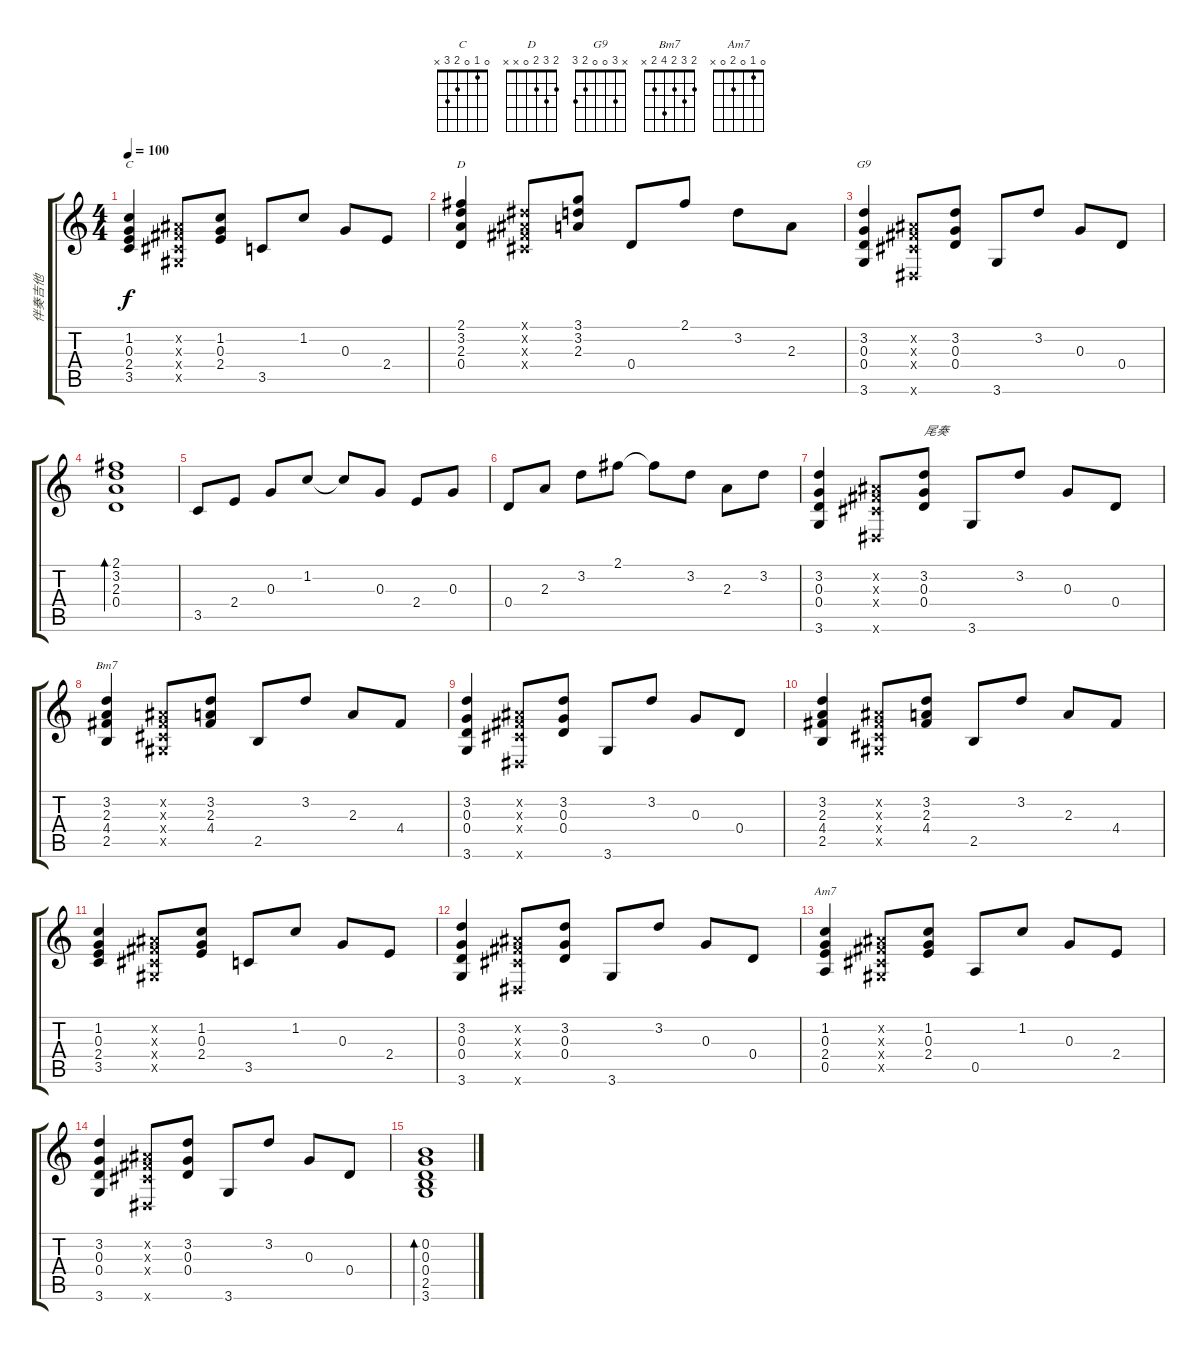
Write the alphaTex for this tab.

\track ("伴奏吉他" "伴奏吉他") {instrument acousticguitarnylon}
\staff {score tabs}
\tuning (E4 B3 G3 D3 A2 E2) {hide}
\chord ("C" 0 1 0 2 3 x)
\chord ("D" 2 3 2 0 x x)
\chord ("G9" x 3 0 0 2 3)
\chord ("Bm7" 2 3 2 4 2 x)
\chord ("Am7" 0 1 0 2 0 x)
\ts (4 4)
\tempo 100
\clef g2
\ks c
(1.2 0.3 2.4 3.5).4{ch "C" dy f} (-1.2{x} -1.3{x} -1.4{x} -1.5{x}).8 (1.2 0.3 2.4).8 3.5.8 1.2.8 0.3.8 2.4.8 |
(2.1 3.2 2.3 0.4).4{ch "D"} (-1.1{x} -1.2{x} -1.3{x} -1.4{x}).8 (3.1 3.2 2.3).8 0.4.8 2.1.8 3.2.8 2.3.8 |
(3.2 0.3 0.4 3.6).4{ch "G9"} (-1.2{x} -1.3{x} -1.4{x} -1.6{x}).8 (3.2 0.3 0.4).8 3.6.8 3.2.8 0.3.8 0.4.8 |
(2.1 3.2 2.3 0.4).1{bd 240} |
3.5.8 2.4.8 0.3.8 1.2.8 1.2{t}.8 0.3.8 2.4.8 0.3.8 |
0.4.8 2.3.8 3.2.8 2.1.8 2.1{t}.8 3.2.8 2.3.8 3.2.8 |
(3.2 0.3 0.4 3.6).4 (-1.2{x} -1.3{x} -1.4{x} -1.6{x}).8 (3.2 0.3 0.4).8{txt "尾奏"} 3.6.8 3.2.8 0.3.8 0.4.8 |
(3.2 2.3 4.4 2.5).4{ch "Bm7"} (-1.2{x} -1.3{x} -1.4{x} -1.5{x}).8 (3.2 2.3 4.4).8 2.5.8 3.2.8 2.3.8 4.4.8 |
(3.2 0.3 0.4 3.6).4 (-1.2{x} -1.3{x} -1.4{x} -1.6{x}).8 (3.2 0.3 0.4).8 3.6.8 3.2.8 0.3.8 0.4.8 |
(3.2 2.3 4.4 2.5).4 (-1.2{x} -1.3{x} -1.4{x} -1.5{x}).8 (3.2 2.3 4.4).8 2.5.8 3.2.8 2.3.8 4.4.8 |
(1.2 0.3 2.4 3.5).4 (-1.2{x} -1.3{x} -1.4{x} -1.5{x}).8 (1.2 0.3 2.4).8 3.5.8 1.2.8 0.3.8 2.4.8 |
(3.2 0.3 0.4 3.6).4 (-1.2{x} -1.3{x} -1.4{x} -1.6{x}).8 (3.2 0.3 0.4).8 3.6.8 3.2.8 0.3.8 0.4.8 |
(1.2 0.3 2.4 0.5).4{ch "Am7"} (-1.2{x} -1.3{x} -1.4{x} -1.5{x}).8 (1.2 0.3 2.4).8 0.5.8 1.2.8 0.3.8 2.4.8 |
(3.2 0.3 0.4 3.6).4 (-1.2{x} -1.3{x} -1.4{x} -1.6{x}).8 (3.2 0.3 0.4).8 3.6.8 3.2.8 0.3.8 0.4.8 |
(0.2 0.3 0.4 2.5 3.6).1{bd 240}
